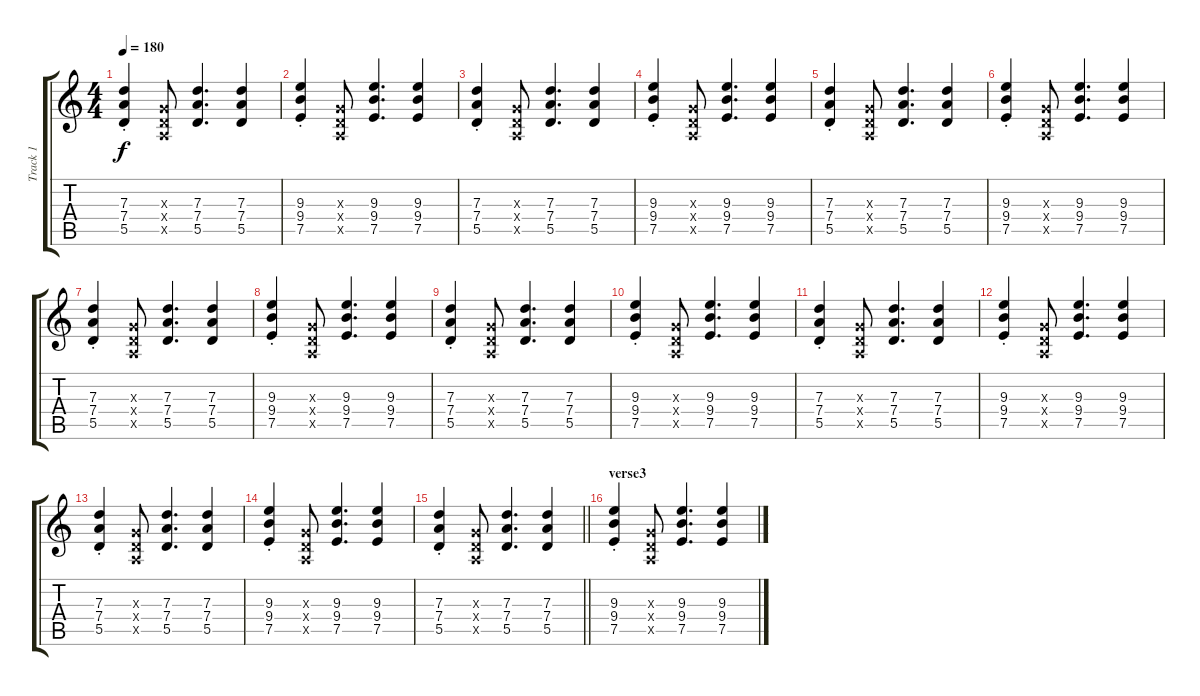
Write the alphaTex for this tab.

\track ("Track 1" "Track 1") {instrument overdrivenguitar}
\staff {score tabs}
\tuning (E4 B3 G3 D3 A2 E2) {hide}
\ts (4 4)
\tempo 180
\clef g2
\ks c
(7.3{st} 7.4{st} 5.5{st}).4{dy f} (0.3{x} 0.4{x} 0.5{x}).8 (7.3 7.4 5.5).4{d} (7.3 7.4 5.5).4 |
(9.3{st} 9.4{st} 7.5{st}).4 (0.3{x} 0.4{x} 0.5{x}).8 (9.3 9.4 7.5).4{d} (9.3 9.4 7.5).4 |
(7.3{st} 7.4{st} 5.5{st}).4 (0.3{x} 0.4{x} 0.5{x}).8 (7.3 7.4 5.5).4{d} (7.3 7.4 5.5).4 |
(9.3{st} 9.4{st} 7.5{st}).4 (0.3{x} 0.4{x} 0.5{x}).8 (9.3 9.4 7.5).4{d} (9.3 9.4 7.5).4 |
(7.3{st} 7.4{st} 5.5{st}).4 (0.3{x} 0.4{x} 0.5{x}).8 (7.3 7.4 5.5).4{d} (7.3 7.4 5.5).4 |
(9.3{st} 9.4{st} 7.5{st}).4 (0.3{x} 0.4{x} 0.5{x}).8 (9.3 9.4 7.5).4{d} (9.3 9.4 7.5).4 |
(7.3{st} 7.4{st} 5.5{st}).4 (0.3{x} 0.4{x} 0.5{x}).8 (7.3 7.4 5.5).4{d} (7.3 7.4 5.5).4 |
(9.3{st} 9.4{st} 7.5{st}).4 (0.3{x} 0.4{x} 0.5{x}).8 (9.3 9.4 7.5).4{d} (9.3 9.4 7.5).4 |
(7.3{st} 7.4{st} 5.5{st}).4 (0.3{x} 0.4{x} 0.5{x}).8 (7.3 7.4 5.5).4{d} (7.3 7.4 5.5).4 |
(9.3{st} 9.4{st} 7.5{st}).4 (0.3{x} 0.4{x} 0.5{x}).8 (9.3 9.4 7.5).4{d} (9.3 9.4 7.5).4 |
(7.3{st} 7.4{st} 5.5{st}).4 (0.3{x} 0.4{x} 0.5{x}).8 (7.3 7.4 5.5).4{d} (7.3 7.4 5.5).4 |
(9.3{st} 9.4{st} 7.5{st}).4 (0.3{x} 0.4{x} 0.5{x}).8 (9.3 9.4 7.5).4{d} (9.3 9.4 7.5).4 |
(7.3{st} 7.4{st} 5.5{st}).4 (0.3{x} 0.4{x} 0.5{x}).8 (7.3 7.4 5.5).4{d} (7.3 7.4 5.5).4 |
(9.3{st} 9.4{st} 7.5{st}).4 (0.3{x} 0.4{x} 0.5{x}).8 (9.3 9.4 7.5).4{d} (9.3 9.4 7.5).4 |
\barLineRight lightlight
(7.3{st} 7.4{st} 5.5{st}).4 (0.3{x} 0.4{x} 0.5{x}).8 (7.3 7.4 5.5).4{d} (7.3 7.4 5.5).4 |
\section ("" "verse3")
(9.3{st} 9.4{st} 7.5{st}).4 (0.3{x} 0.4{x} 0.5{x}).8 (9.3 9.4 7.5).4{d} (9.3 9.4 7.5).4
